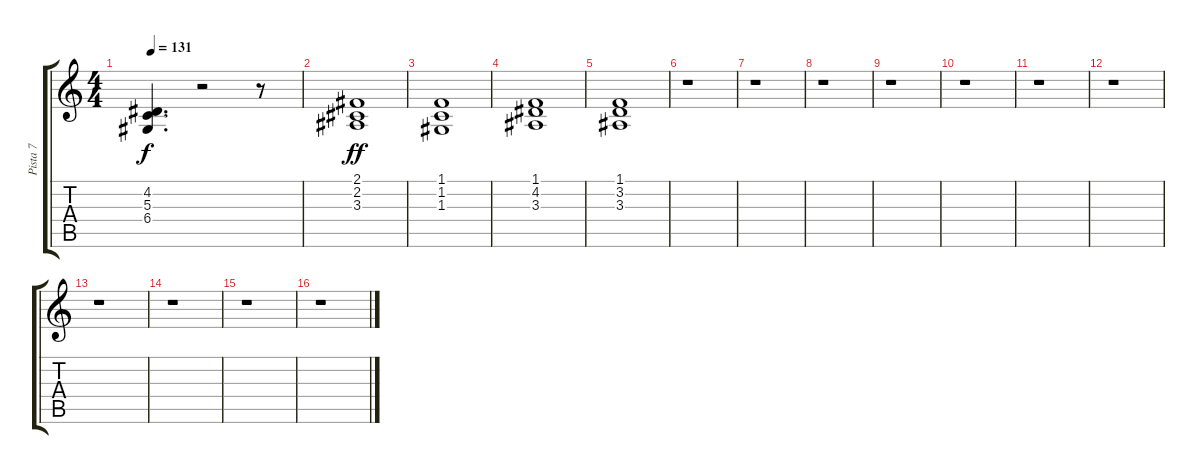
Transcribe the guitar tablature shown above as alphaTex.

\track ("Pista 7" "Pista 7") {instrument pad2warm}
\staff {score tabs}
\tuning (E4 B3 G3 D3 A2 E2) {hide}
\ts (4 4)
\tempo 131
\clef g2
\ks c
(4.2{t} 5.3{t} 6.4{t}).4{d dy f} r.2 r.8 |
(2.1 2.2 3.3).1{dy ff} |
(1.1 1.2 1.3).1 |
(1.1 4.2 3.3).1 |
(1.1 3.2 3.3).1 |
r.1 |
r.1 |
r.1 |
r.1 |
r.1 |
r.1 |
r.1 |
r.1 |
r.1 |
r.1 |
r.1
